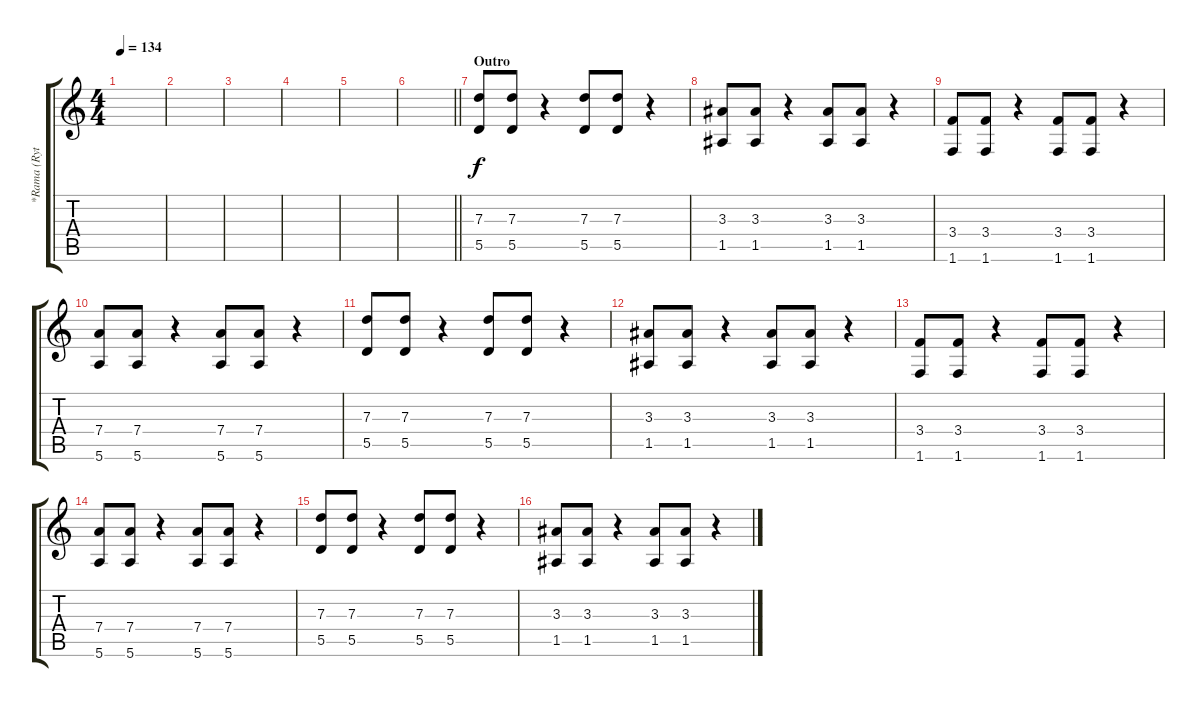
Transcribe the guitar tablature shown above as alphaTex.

\track ("*Rama (Rythm Guitar 2)" "*Rama (Ryt") {instrument distortionguitar}
\staff {score tabs}
\tuning (E4 B3 G3 D3 A2 E2) {hide}
\ts (4 4)
\tempo 134
\clef g2
\ks c
|
|
|
|
|
\barLineRight lightlight
|
\section ("" "Outro")
(7.3 5.5).8{volume 14 balance 16} (7.3 5.5).8 r.4 (7.3 5.5).8 (7.3 5.5).8 r.4 |
(3.3 1.5).8 (3.3 1.5).8 r.4 (3.3 1.5).8 (3.3 1.5).8 r.4 |
(3.4 1.6).8 (3.4 1.6).8 r.4 (3.4 1.6).8 (3.4 1.6).8 r.4 |
(7.4 5.6).8 (7.4 5.6).8 r.4 (7.4 5.6).8 (7.4 5.6).8 r.4 |
(7.3 5.5).8 (7.3 5.5).8 r.4 (7.3 5.5).8 (7.3 5.5).8 r.4 |
(3.3 1.5).8 (3.3 1.5).8 r.4 (3.3 1.5).8 (3.3 1.5).8 r.4 |
(3.4 1.6).8 (3.4 1.6).8 r.4 (3.4 1.6).8 (3.4 1.6).8 r.4 |
(7.4 5.6).8 (7.4 5.6).8 r.4 (7.4 5.6).8 (7.4 5.6).8 r.4 |
(7.3 5.5).8 (7.3 5.5).8 r.4 (7.3 5.5).8 (7.3 5.5).8 r.4 |
(3.3 1.5).8 (3.3 1.5).8 r.4 (3.3 1.5).8 (3.3 1.5).8 r.4
